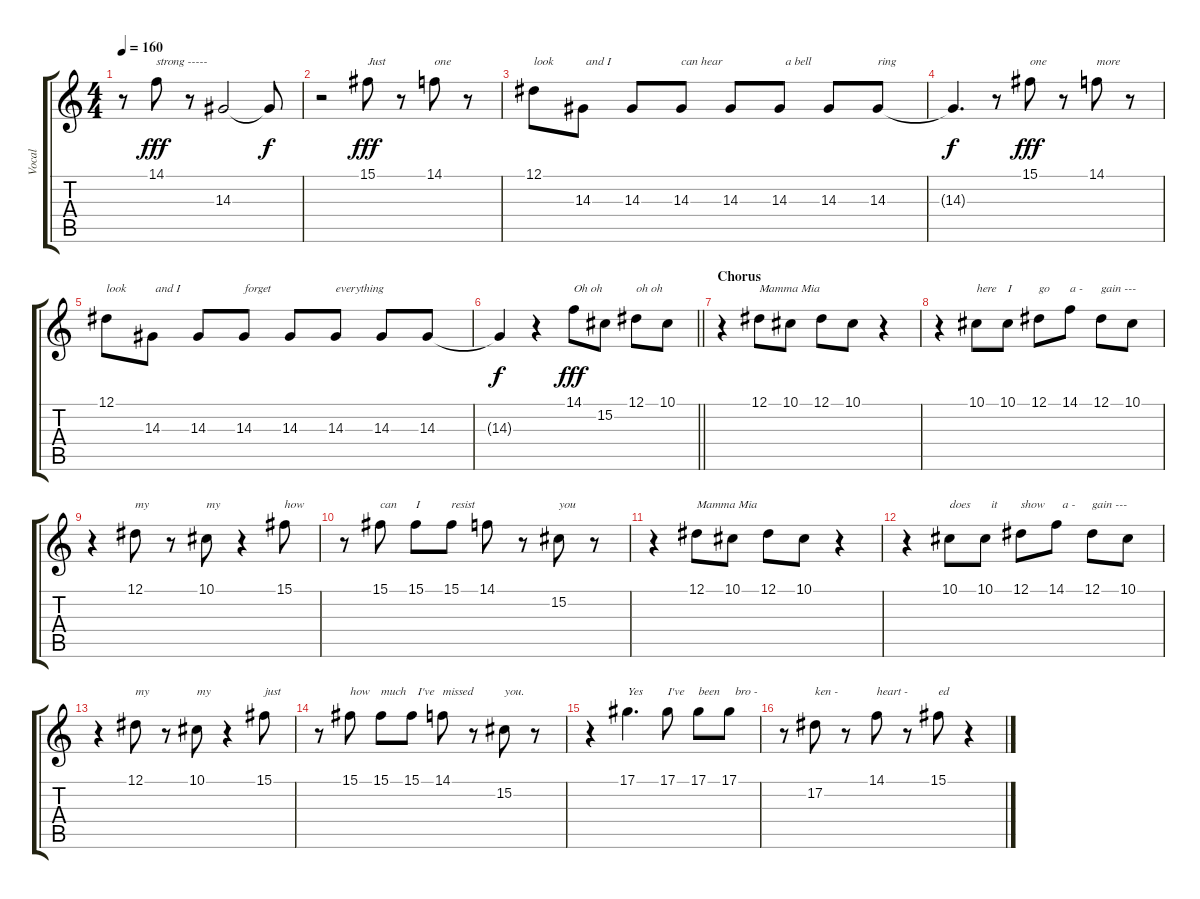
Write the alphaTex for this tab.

\track ("Vocal" "Vocal") {instrument honkytonkpiano}
\staff {score tabs}
\tuning (Eb4 Bb3 Gb3 Db3 Ab2 Eb2) {hide}
\ts (4 4)
\tempo 160
\clef g2
\ks c
r.8{dy fff} 14.1.8{txt "strong -----"} r.8 14.3.2 14.3{t}.8{dy f} |
r.2 15.1.8{txt "Just" dy fff} r.8 14.1.8{txt "one"} r.8 |
12.1.8{txt "look"} 14.3.8{txt " and I"} 14.3.8 14.3.8{txt "can hear"} 14.3.8 14.3.8{txt "  a bell"} 14.3.8 14.3.8{txt "ring"} |
14.3{t}.4{d dy f} r.8 15.1.8{txt "one" dy fff} r.8 14.1.8{txt "more"} r.8 |
12.1.8{txt "look"} 14.3.8{txt " and I"} 14.3.8 14.3.8{txt "forget"} 14.3.8 14.3.8{txt "everything"} 14.3.8 14.3.8 |
\barLineRight lightlight
14.3{t}.4{dy f} r.4 14.1.8{txt "Oh oh" dy fff} 15.2.8 12.1.8{txt "oh oh"} 10.1.8 |
\section ("" "Chorus")
r.4 12.1.8{txt "Mamma Mia"} 10.1.8 12.1.8 10.1.8 r.4 |
r.4 10.1.8{txt "here"} 10.1.8{txt "I"} 12.1.8{txt "go"} 14.1.8{txt "a -"} 12.1.8{txt "gain ---"} 10.1.8 |
r.4 12.1.8{txt "my"} r.8 10.1.8{txt "my"} r.4 15.1.8{txt "how"} |
r.8 15.1.8{txt "can"} 15.1.8{txt "I"} 15.1.8{txt "resist"} 14.1.8 r.8 15.2.8{txt "you"} r.8 |
r.4 12.1.8{txt "Mamma Mia"} 10.1.8 12.1.8 10.1.8 r.4 |
r.4 10.1.8{txt "does"} 10.1.8{txt "  it"} 12.1.8{txt "show"} 14.1.8{txt "  a -"} 12.1.8{txt "gain ---"} 10.1.8 |
r.4 12.1.8{txt "my"} r.8 10.1.8{txt "my"} r.4 15.1.8{txt "just"} |
r.8 15.1.8{txt "how"} 15.1.8{txt "much"} 15.1.8{txt "  I've"} 14.1.8{txt "missed"} r.8 15.2.8{txt "you."} r.8 |
r.4 17.1.4{d txt "Yes"} 17.1.8{txt "I've"} 17.1.8{txt "been"} 17.1.8{txt "  bro -"} |
r.8 17.2.8{txt "ken -"} r.8 14.1.8{txt "heart -"} r.8 15.1.8{txt "ed"} r.4
